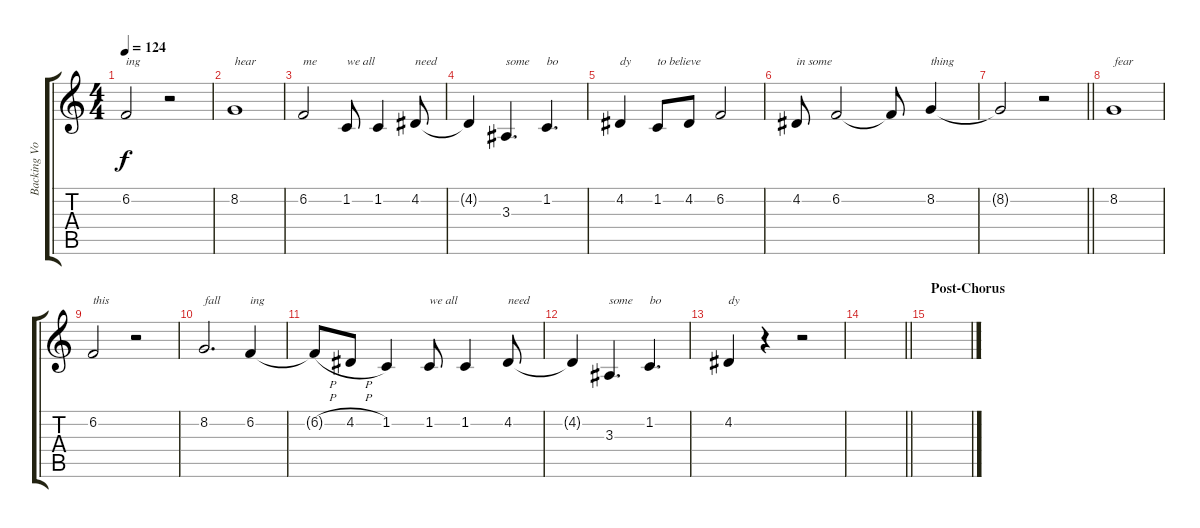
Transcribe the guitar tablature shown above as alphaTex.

\track ("Backing Vocals" "Backing Vo") {instrument choiraahs}
\staff {score tabs}
\tuning (E4 B3 G3 D3 A2 E2) {hide}
\ts (4 4)
\tempo 124
\clef g2
\ks c
6.2.2{txt "ing" dy f} r.2 |
8.2.1{txt "hear"} |
6.2.2{txt "me"} 1.2.8{txt "we all"} 1.2.4 4.2.8{txt "need"} |
4.2{t}.4 3.3.4{d txt "some"} 1.2.4{d txt "bo"} |
4.2.4{txt "dy"} 1.2.8{txt "to believe"} 4.2.8 6.2.2 |
4.2.8{txt "in some"} 6.2.2 6.2{t}.8 8.2.4{txt "thing"} |
\barLineRight lightlight
8.2{t}.2 r.2 |
8.2.1{txt "fear"} |
6.2.2{txt "this"} r.2 |
8.2.2{d txt "fall"} 6.2.4{txt "ing"} |
6.2{h t}.8 4.2{h}.8 1.2.4 1.2.8{txt "we all"} 1.2.4 4.2.8{txt "need"} |
4.2{t}.4 3.3.4{d txt "some"} 1.2.4{d txt "bo"} |
4.2.4{txt "dy"} r.4 r.2 |
\barLineRight lightlight
|
\section ("" "Post-Chorus")
